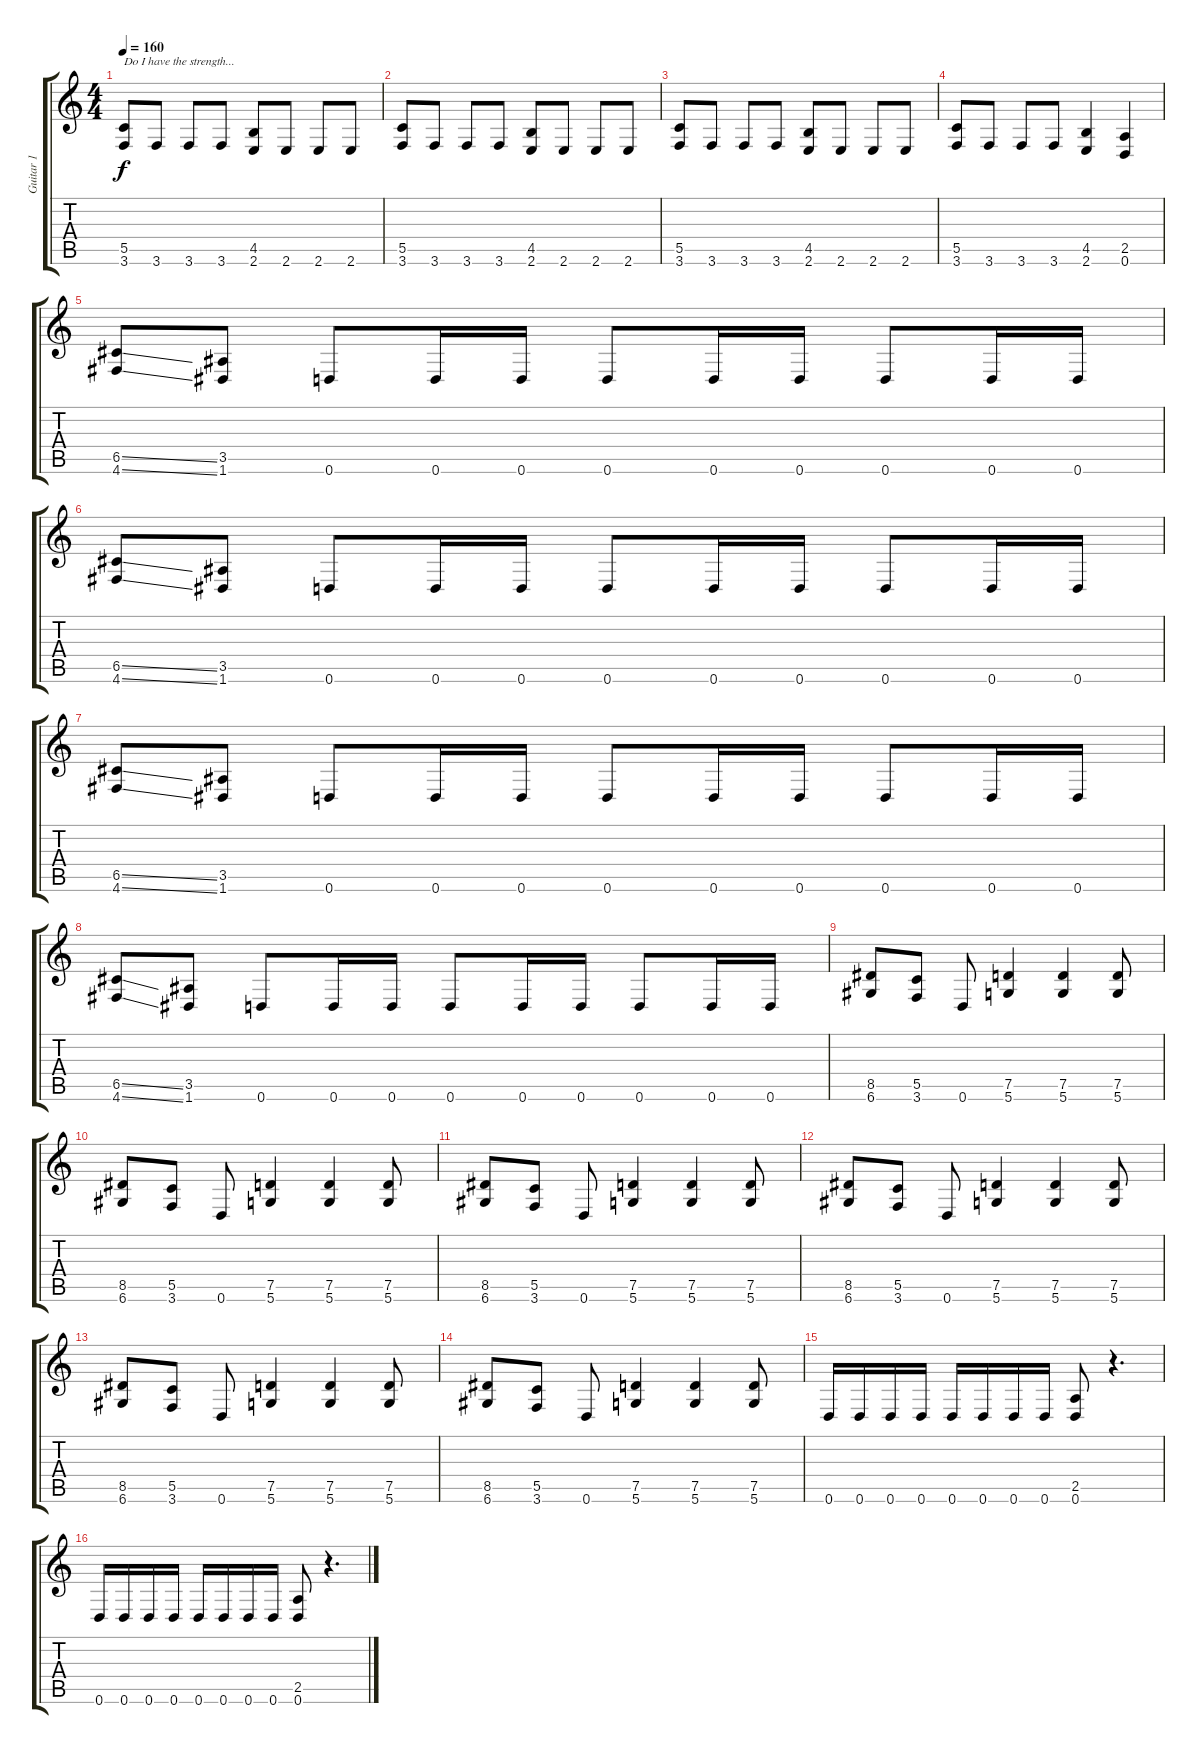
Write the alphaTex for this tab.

\track ("Guitar 1" "Guitar 1") {instrument overdrivenguitar}
\staff {score tabs}
\tuning (D4 A3 F3 C3 G2 D2) {hide}
\ts (4 4)
\tempo 160
\clef g2
\ks c
(5.5 3.6).8{txt "Do I have the strength..." dy f} 3.6.8 3.6.8 3.6.8 (4.5 2.6).8 2.6.8 2.6.8 2.6.8 |
(5.5 3.6).8 3.6.8 3.6.8 3.6.8 (4.5 2.6).8 2.6.8 2.6.8 2.6.8 |
(5.5 3.6).8 3.6.8 3.6.8 3.6.8 (4.5 2.6).8 2.6.8 2.6.8 2.6.8 |
(5.5 3.6).8 3.6.8 3.6.8 3.6.8 (4.5 2.6).4 (2.5 0.6).4 |
(6.5{ss} 4.6{ss}).8 (3.5 1.6).8 0.6.8 0.6.16 0.6.16 0.6.8 0.6.16 0.6.16 0.6.8 0.6.16 0.6.16 |
(6.5{ss} 4.6{ss}).8 (3.5 1.6).8 0.6.8 0.6.16 0.6.16 0.6.8 0.6.16 0.6.16 0.6.8 0.6.16 0.6.16 |
(6.5{ss} 4.6{ss}).8 (3.5 1.6).8 0.6.8 0.6.16 0.6.16 0.6.8 0.6.16 0.6.16 0.6.8 0.6.16 0.6.16 |
(6.5{ss} 4.6{ss}).8 (3.5 1.6).8 0.6.8 0.6.16 0.6.16 0.6.8 0.6.16 0.6.16 0.6.8 0.6.16 0.6.16 |
(8.5 6.6).8 (5.5 3.6).8 0.6.8 (7.5 5.6).4 (7.5 5.6).4 (7.5 5.6).8 |
(8.5 6.6).8 (5.5 3.6).8 0.6.8 (7.5 5.6).4 (7.5 5.6).4 (7.5 5.6).8 |
(8.5 6.6).8 (5.5 3.6).8 0.6.8 (7.5 5.6).4 (7.5 5.6).4 (7.5 5.6).8 |
(8.5 6.6).8 (5.5 3.6).8 0.6.8 (7.5 5.6).4 (7.5 5.6).4 (7.5 5.6).8 |
(8.5 6.6).8 (5.5 3.6).8 0.6.8 (7.5 5.6).4 (7.5 5.6).4 (7.5 5.6).8 |
(8.5 6.6).8 (5.5 3.6).8 0.6.8 (7.5 5.6).4 (7.5 5.6).4 (7.5 5.6).8 |
0.6.16 0.6.16 0.6.16 0.6.16 0.6.16 0.6.16 0.6.16 0.6.16 (2.5 0.6).8 r.4{d} |
0.6.16 0.6.16 0.6.16 0.6.16 0.6.16 0.6.16 0.6.16 0.6.16 (2.5 0.6).8 r.4{d}
